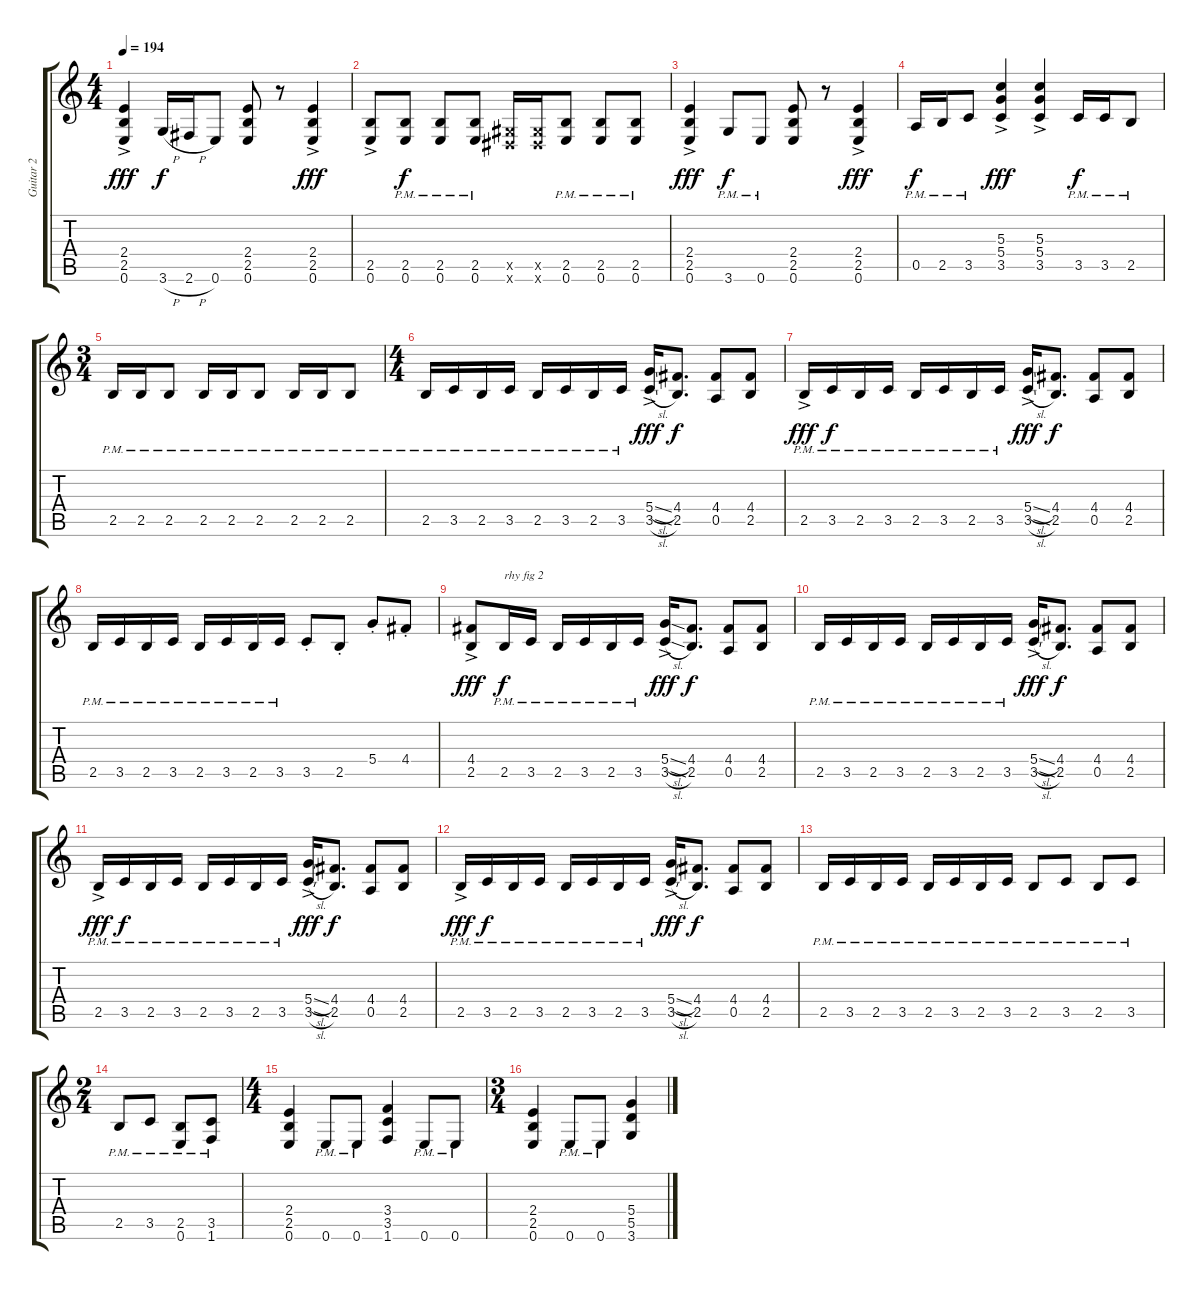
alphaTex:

\track ("Guitar 2" "Guitar 2") {instrument distortionguitar}
\staff {score tabs}
\tuning (E4 B3 G3 D3 A2 E2) {hide}
\ts (4 4)
\tempo 194
\clef g2
\ks c
(2.4{ac} 2.5{ac} 0.6{ac}).4{dy fff} 3.6{h}.16{dy f} 2.6{h}.16 0.6.8 (2.4 2.5 0.6).8 r.8 (2.4{ac} 2.5{ac} 0.6{ac}).4{dy fff} |
(2.5{ac} 0.6{ac}).8 (2.5{pm} 0.6{pm}).8{dy f} (2.5{pm} 0.6{pm}).8 (2.5{pm} 0.6{pm}).8 (-1.5{x} -1.6{x}).16 (-1.5{x} -1.6{x}).16 (2.5{pm} 0.6{pm}).8 (2.5{pm} 0.6{pm}).8 (2.5{pm} 0.6{pm}).8 |
(2.4{ac} 2.5{ac} 0.6{ac}).4{dy fff} 3.6{pm}.8{dy f} 0.6{pm}.8 (2.4 2.5 0.6).8 r.8 (2.4{ac} 2.5{ac} 0.6{ac}).4{dy fff} |
0.5{pm}.16{dy f} 2.5{pm}.16 3.5{pm}.8 (5.3{ac} 5.4{ac} 3.5{ac}).4{dy fff} (5.3{ac} 5.4{ac} 3.5{ac}).4 3.5{pm}.16{dy f} 3.5{pm}.16 2.5{pm}.8 |
\ts (3 4)
2.5{pm}.16 2.5{pm}.16 2.5{pm}.8 2.5{pm}.16 2.5{pm}.16 2.5{pm}.8 2.5{pm}.16 2.5{pm}.16 2.5{pm}.8 |
\ts (4 4)
2.5{pm}.16 3.5{pm}.16 2.5{pm}.16 3.5{pm}.16 2.5{pm}.16 3.5{pm}.16 2.5{pm}.16 3.5{pm}.16 (5.4{sl ac} 3.5{sl ac}).16{dy fff} (4.4 2.5).8{d dy f} (4.4 0.5).8 (4.4 2.5).8 |
2.5{ac pm}.16{dy fff} 3.5{pm}.16{dy f} 2.5{pm}.16 3.5{pm}.16 2.5{pm}.16 3.5{pm}.16 2.5{pm}.16 3.5{pm}.16 (5.4{sl ac} 3.5{sl}).16{dy fff} (4.4 2.5).8{d dy f} (4.4 0.5).8 (4.4 2.5).8 |
2.5{pm}.16 3.5{pm}.16 2.5{pm}.16 3.5{pm}.16 2.5{pm}.16 3.5{pm}.16 2.5{pm}.16 3.5{pm}.16 3.5{st}.8 2.5{st}.8 5.4{st}.8 4.4{st}.8 |
(4.4{ac} 2.5{ac}).8{dy fff} 2.5{pm}.16{txt "rhy fig 2" dy f} 3.5{pm}.16 2.5{pm}.16 3.5{pm}.16 2.5{pm}.16 3.5{pm}.16 (5.4{sl ac} 3.5{sl ac}).16{dy fff} (4.4 2.5).8{d dy f} (4.4 0.5).8 (4.4 2.5).8 |
2.5{pm}.16 3.5{pm}.16 2.5{pm}.16 3.5{pm}.16 2.5{pm}.16 3.5{pm}.16 2.5{pm}.16 3.5{pm}.16 (5.4{sl ac} 3.5{sl ac}).16{dy fff} (4.4 2.5).8{d dy f} (4.4 0.5).8 (4.4 2.5).8 |
2.5{ac pm}.16{dy fff} 3.5{pm}.16{dy f} 2.5{pm}.16 3.5{pm}.16 2.5{pm}.16 3.5{pm}.16 2.5{pm}.16 3.5{pm}.16 (5.4{sl ac} 3.5{sl}).16{dy fff} (4.4 2.5).8{d dy f} (4.4 0.5).8 (4.4 2.5).8 |
2.5{ac pm}.16{dy fff} 3.5{pm}.16{dy f} 2.5{pm}.16 3.5{pm}.16 2.5{pm}.16 3.5{pm}.16 2.5{pm}.16 3.5{pm}.16 (5.4{sl ac} 3.5{sl}).16{dy fff} (4.4 2.5).8{d dy f} (4.4 0.5).8 (4.4 2.5).8 |
2.5{pm}.16 3.5{pm}.16 2.5{pm}.16 3.5{pm}.16 2.5{pm}.16 3.5{pm}.16 2.5{pm}.16 3.5{pm}.16 2.5{pm}.8 3.5{pm}.8 2.5{pm}.8 3.5{pm}.8 |
\ts (2 4)
2.5{pm}.8 3.5{pm}.8 (2.5{pm} 0.6{pm}).8 (3.5{pm} 1.6{pm}).8 |
\ts (4 4)
(2.4 2.5 0.6).4 0.6{pm}.8 0.6{pm}.8 (3.4 3.5 1.6).4 0.6{pm}.8 0.6{pm}.8 |
\ts (3 4)
(2.4 2.5 0.6).4 0.6{pm}.8 0.6{pm}.8 (5.4 5.5 3.6).4
